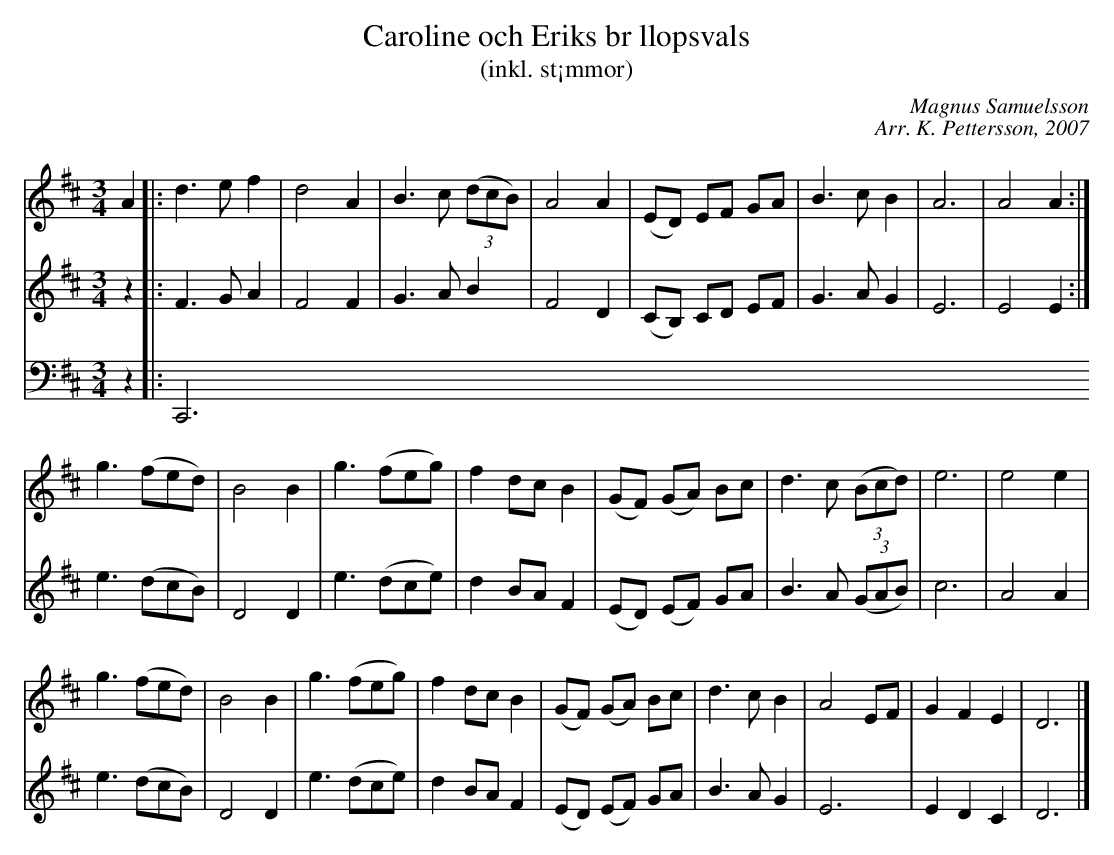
X:1
T: Caroline och Eriks br llopsvals
T: (inkl. st¡mmor)
C: Magnus Samuelsson
C: Arr. K. Pettersson, 2007
M: 3/4
L: 1/4
K: D
V: 1
A |: d>ef | d2A | B>c ((3d/c/B/) | A2A | (E/D/) E/F/ G/A/ | B>cB | A3 | A2A :|
g>(fe/d/) | B2B | g>(fe/g/) | fd/c/B | (G/F/) (G/A/) B/c/ | d>c ((3B/c/d/) | e3 | e2e |
g>(fe/d/) | B2B | g>(fe/g/) | fd/c/B | (G/F/) (G/A/) B/c/ | d>cB | A2E/F/ | GFE | D3 |]
V: 2
z |: F>GA | F2F | G>AB | F2D | (C/B,/) C/D/ E/F/ | G>AG | E3 | E2E :|
e>(dc/B/) | D2D | e>(dc/e/) | dB/A/F | (E/D/) (E/F/) G/A/ | B>A ((3G/A/B/) | c3 | A2A |
e>(dc/B/) | D2D | e>(dc/e/) | dB/A/F | (E/D/) (E/F/) G/A/ | B>AG | E3 | EDC | D3 |]
V: 3
K: bass
z |: C,,3
